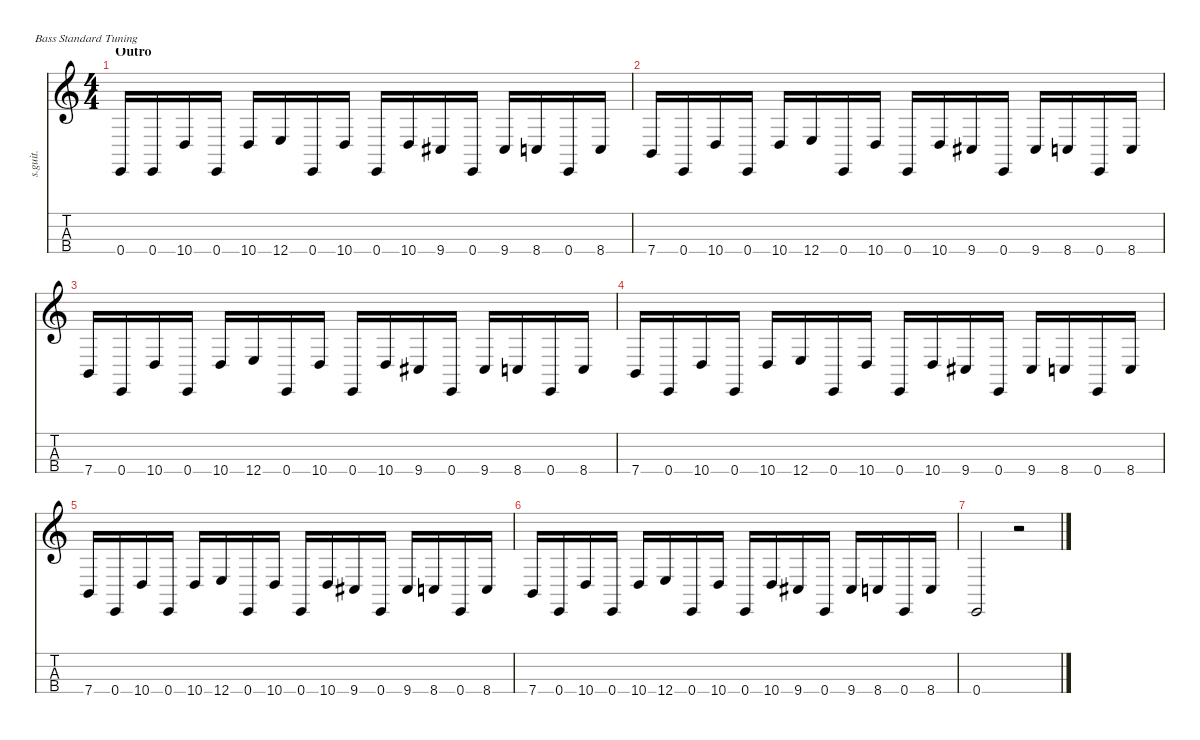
\defaultSystemsLayout 4
\hideDynamics
\bracketExtendMode nobrackets
\track ("Chris Wolstenholm - Bass Effects 2" "s.guit.") {instrument contrabass}
\staff {score tabs}
\tuning (G2 D2 A1 E1)
\ts (4 4)
\section ("" "Outro")
\tempo (93 hide)
\clef g2
\ks c
0.4.16{lyrics (0 "") lyrics (1 "") lyrics (2 "") lyrics (3 "") lyrics (4 "") dy f} 0.4.16{lyrics (0 "") lyrics (1 "") lyrics (2 "") lyrics (3 "") lyrics (4 "")} 10.4.16{lyrics (0 "") lyrics (1 "") lyrics (2 "") lyrics (3 "") lyrics (4 "")} 0.4.16{lyrics (0 "") lyrics (1 "") lyrics (2 "") lyrics (3 "") lyrics (4 "")} 10.4.16{lyrics (0 "") lyrics (1 "") lyrics (2 "") lyrics (3 "") lyrics (4 "")} 12.4.16{lyrics (0 "") lyrics (1 "") lyrics (2 "") lyrics (3 "") lyrics (4 "")} 0.4.16{lyrics (0 "") lyrics (1 "") lyrics (2 "") lyrics (3 "") lyrics (4 "")} 10.4.16{lyrics (0 "") lyrics (1 "") lyrics (2 "") lyrics (3 "") lyrics (4 "")} 0.4.16{lyrics (0 "") lyrics (1 "") lyrics (2 "") lyrics (3 "") lyrics (4 "")} 10.4.16{lyrics (0 "") lyrics (1 "") lyrics (2 "") lyrics (3 "") lyrics (4 "")} 9.4{acc #}.16{lyrics (0 "") lyrics (1 "") lyrics (2 "") lyrics (3 "") lyrics (4 "")} 0.4.16{lyrics (0 "") lyrics (1 "") lyrics (2 "") lyrics (3 "") lyrics (4 "")} 9.4{acc #}.16{lyrics (0 "") lyrics (1 "") lyrics (2 "") lyrics (3 "") lyrics (4 "")} 8.4.16{lyrics (0 "") lyrics (1 "") lyrics (2 "") lyrics (3 "") lyrics (4 "")} 0.4.16{lyrics (0 "") lyrics (1 "") lyrics (2 "") lyrics (3 "") lyrics (4 "")} 8.4.16{lyrics (0 "") lyrics (1 "") lyrics (2 "") lyrics (3 "") lyrics (4 "")} |
7.4.16{lyrics (0 "") lyrics (1 "") lyrics (2 "") lyrics (3 "") lyrics (4 "")} 0.4.16{lyrics (0 "") lyrics (1 "") lyrics (2 "") lyrics (3 "") lyrics (4 "")} 10.4.16{lyrics (0 "") lyrics (1 "") lyrics (2 "") lyrics (3 "") lyrics (4 "")} 0.4.16{lyrics (0 "") lyrics (1 "") lyrics (2 "") lyrics (3 "") lyrics (4 "")} 10.4.16{lyrics (0 "") lyrics (1 "") lyrics (2 "") lyrics (3 "") lyrics (4 "")} 12.4.16{lyrics (0 "") lyrics (1 "") lyrics (2 "") lyrics (3 "") lyrics (4 "")} 0.4.16{lyrics (0 "") lyrics (1 "") lyrics (2 "") lyrics (3 "") lyrics (4 "")} 10.4.16{lyrics (0 "") lyrics (1 "") lyrics (2 "") lyrics (3 "") lyrics (4 "")} 0.4.16{lyrics (0 "") lyrics (1 "") lyrics (2 "") lyrics (3 "") lyrics (4 "")} 10.4.16{lyrics (0 "") lyrics (1 "") lyrics (2 "") lyrics (3 "") lyrics (4 "")} 9.4{acc #}.16{lyrics (0 "") lyrics (1 "") lyrics (2 "") lyrics (3 "") lyrics (4 "")} 0.4.16{lyrics (0 "") lyrics (1 "") lyrics (2 "") lyrics (3 "") lyrics (4 "")} 9.4{acc #}.16{lyrics (0 "") lyrics (1 "") lyrics (2 "") lyrics (3 "") lyrics (4 "")} 8.4.16{lyrics (0 "") lyrics (1 "") lyrics (2 "") lyrics (3 "") lyrics (4 "")} 0.4.16{lyrics (0 "") lyrics (1 "") lyrics (2 "") lyrics (3 "") lyrics (4 "")} 8.4.16{lyrics (0 "") lyrics (1 "") lyrics (2 "") lyrics (3 "") lyrics (4 "")} |
7.4.16{lyrics (0 "") lyrics (1 "") lyrics (2 "") lyrics (3 "") lyrics (4 "")} 0.4.16{lyrics (0 "") lyrics (1 "") lyrics (2 "") lyrics (3 "") lyrics (4 "")} 10.4.16{lyrics (0 "") lyrics (1 "") lyrics (2 "") lyrics (3 "") lyrics (4 "")} 0.4.16{lyrics (0 "") lyrics (1 "") lyrics (2 "") lyrics (3 "") lyrics (4 "")} 10.4.16{lyrics (0 "") lyrics (1 "") lyrics (2 "") lyrics (3 "") lyrics (4 "")} 12.4.16{lyrics (0 "") lyrics (1 "") lyrics (2 "") lyrics (3 "") lyrics (4 "")} 0.4.16{lyrics (0 "") lyrics (1 "") lyrics (2 "") lyrics (3 "") lyrics (4 "")} 10.4.16{lyrics (0 "") lyrics (1 "") lyrics (2 "") lyrics (3 "") lyrics (4 "")} 0.4.16{lyrics (0 "") lyrics (1 "") lyrics (2 "") lyrics (3 "") lyrics (4 "")} 10.4.16{lyrics (0 "") lyrics (1 "") lyrics (2 "") lyrics (3 "") lyrics (4 "")} 9.4{acc #}.16{lyrics (0 "") lyrics (1 "") lyrics (2 "") lyrics (3 "") lyrics (4 "")} 0.4.16{lyrics (0 "") lyrics (1 "") lyrics (2 "") lyrics (3 "") lyrics (4 "")} 9.4{acc #}.16{lyrics (0 "") lyrics (1 "") lyrics (2 "") lyrics (3 "") lyrics (4 "")} 8.4.16{lyrics (0 "") lyrics (1 "") lyrics (2 "") lyrics (3 "") lyrics (4 "")} 0.4.16{lyrics (0 "") lyrics (1 "") lyrics (2 "") lyrics (3 "") lyrics (4 "")} 8.4.16{lyrics (0 "") lyrics (1 "") lyrics (2 "") lyrics (3 "") lyrics (4 "")} |
7.4.16{lyrics (0 "") lyrics (1 "") lyrics (2 "") lyrics (3 "") lyrics (4 "")} 0.4.16{lyrics (0 "") lyrics (1 "") lyrics (2 "") lyrics (3 "") lyrics (4 "")} 10.4.16{lyrics (0 "") lyrics (1 "") lyrics (2 "") lyrics (3 "") lyrics (4 "")} 0.4.16{lyrics (0 "") lyrics (1 "") lyrics (2 "") lyrics (3 "") lyrics (4 "")} 10.4.16{lyrics (0 "") lyrics (1 "") lyrics (2 "") lyrics (3 "") lyrics (4 "")} 12.4.16{lyrics (0 "") lyrics (1 "") lyrics (2 "") lyrics (3 "") lyrics (4 "")} 0.4.16{lyrics (0 "") lyrics (1 "") lyrics (2 "") lyrics (3 "") lyrics (4 "")} 10.4.16{lyrics (0 "") lyrics (1 "") lyrics (2 "") lyrics (3 "") lyrics (4 "")} 0.4.16{lyrics (0 "") lyrics (1 "") lyrics (2 "") lyrics (3 "") lyrics (4 "")} 10.4.16{lyrics (0 "") lyrics (1 "") lyrics (2 "") lyrics (3 "") lyrics (4 "")} 9.4{acc #}.16{lyrics (0 "") lyrics (1 "") lyrics (2 "") lyrics (3 "") lyrics (4 "")} 0.4.16{lyrics (0 "") lyrics (1 "") lyrics (2 "") lyrics (3 "") lyrics (4 "")} 9.4{acc #}.16{lyrics (0 "") lyrics (1 "") lyrics (2 "") lyrics (3 "") lyrics (4 "")} 8.4.16{lyrics (0 "") lyrics (1 "") lyrics (2 "") lyrics (3 "") lyrics (4 "")} 0.4.16{lyrics (0 "") lyrics (1 "") lyrics (2 "") lyrics (3 "") lyrics (4 "")} 8.4.16{lyrics (0 "") lyrics (1 "") lyrics (2 "") lyrics (3 "") lyrics (4 "")} |
7.4.16{lyrics (0 "") lyrics (1 "") lyrics (2 "") lyrics (3 "") lyrics (4 "")} 0.4.16{lyrics (0 "") lyrics (1 "") lyrics (2 "") lyrics (3 "") lyrics (4 "")} 10.4.16{lyrics (0 "") lyrics (1 "") lyrics (2 "") lyrics (3 "") lyrics (4 "")} 0.4.16{lyrics (0 "") lyrics (1 "") lyrics (2 "") lyrics (3 "") lyrics (4 "")} 10.4.16{lyrics (0 "") lyrics (1 "") lyrics (2 "") lyrics (3 "") lyrics (4 "")} 12.4.16{lyrics (0 "") lyrics (1 "") lyrics (2 "") lyrics (3 "") lyrics (4 "")} 0.4.16{lyrics (0 "") lyrics (1 "") lyrics (2 "") lyrics (3 "") lyrics (4 "")} 10.4.16{lyrics (0 "") lyrics (1 "") lyrics (2 "") lyrics (3 "") lyrics (4 "")} 0.4.16{lyrics (0 "") lyrics (1 "") lyrics (2 "") lyrics (3 "") lyrics (4 "")} 10.4.16{lyrics (0 "") lyrics (1 "") lyrics (2 "") lyrics (3 "") lyrics (4 "")} 9.4{acc #}.16{lyrics (0 "") lyrics (1 "") lyrics (2 "") lyrics (3 "") lyrics (4 "")} 0.4.16{lyrics (0 "") lyrics (1 "") lyrics (2 "") lyrics (3 "") lyrics (4 "")} 9.4{acc #}.16{lyrics (0 "") lyrics (1 "") lyrics (2 "") lyrics (3 "") lyrics (4 "")} 8.4.16{lyrics (0 "") lyrics (1 "") lyrics (2 "") lyrics (3 "") lyrics (4 "")} 0.4.16{lyrics (0 "") lyrics (1 "") lyrics (2 "") lyrics (3 "") lyrics (4 "")} 8.4.16{lyrics (0 "") lyrics (1 "") lyrics (2 "") lyrics (3 "") lyrics (4 "")} |
7.4.16{lyrics (0 "") lyrics (1 "") lyrics (2 "") lyrics (3 "") lyrics (4 "")} 0.4.16{lyrics (0 "") lyrics (1 "") lyrics (2 "") lyrics (3 "") lyrics (4 "")} 10.4.16{lyrics (0 "") lyrics (1 "") lyrics (2 "") lyrics (3 "") lyrics (4 "")} 0.4.16{lyrics (0 "") lyrics (1 "") lyrics (2 "") lyrics (3 "") lyrics (4 "")} 10.4.16{lyrics (0 "") lyrics (1 "") lyrics (2 "") lyrics (3 "") lyrics (4 "")} 12.4.16{lyrics (0 "") lyrics (1 "") lyrics (2 "") lyrics (3 "") lyrics (4 "")} 0.4.16{lyrics (0 "") lyrics (1 "") lyrics (2 "") lyrics (3 "") lyrics (4 "")} 10.4.16{lyrics (0 "") lyrics (1 "") lyrics (2 "") lyrics (3 "") lyrics (4 "")} 0.4.16{lyrics (0 "") lyrics (1 "") lyrics (2 "") lyrics (3 "") lyrics (4 "")} 10.4.16{lyrics (0 "") lyrics (1 "") lyrics (2 "") lyrics (3 "") lyrics (4 "")} 9.4{acc #}.16{lyrics (0 "") lyrics (1 "") lyrics (2 "") lyrics (3 "") lyrics (4 "")} 0.4.16{lyrics (0 "") lyrics (1 "") lyrics (2 "") lyrics (3 "") lyrics (4 "")} 9.4{acc #}.16{lyrics (0 "") lyrics (1 "") lyrics (2 "") lyrics (3 "") lyrics (4 "")} 8.4.16{lyrics (0 "") lyrics (1 "") lyrics (2 "") lyrics (3 "") lyrics (4 "")} 0.4.16{lyrics (0 "") lyrics (1 "") lyrics (2 "") lyrics (3 "") lyrics (4 "")} 8.4.16{lyrics (0 "") lyrics (1 "") lyrics (2 "") lyrics (3 "") lyrics (4 "")} |
0.4.2{lyrics (0 "") lyrics (1 "") lyrics (2 "") lyrics (3 "") lyrics (4 "")} r.2
